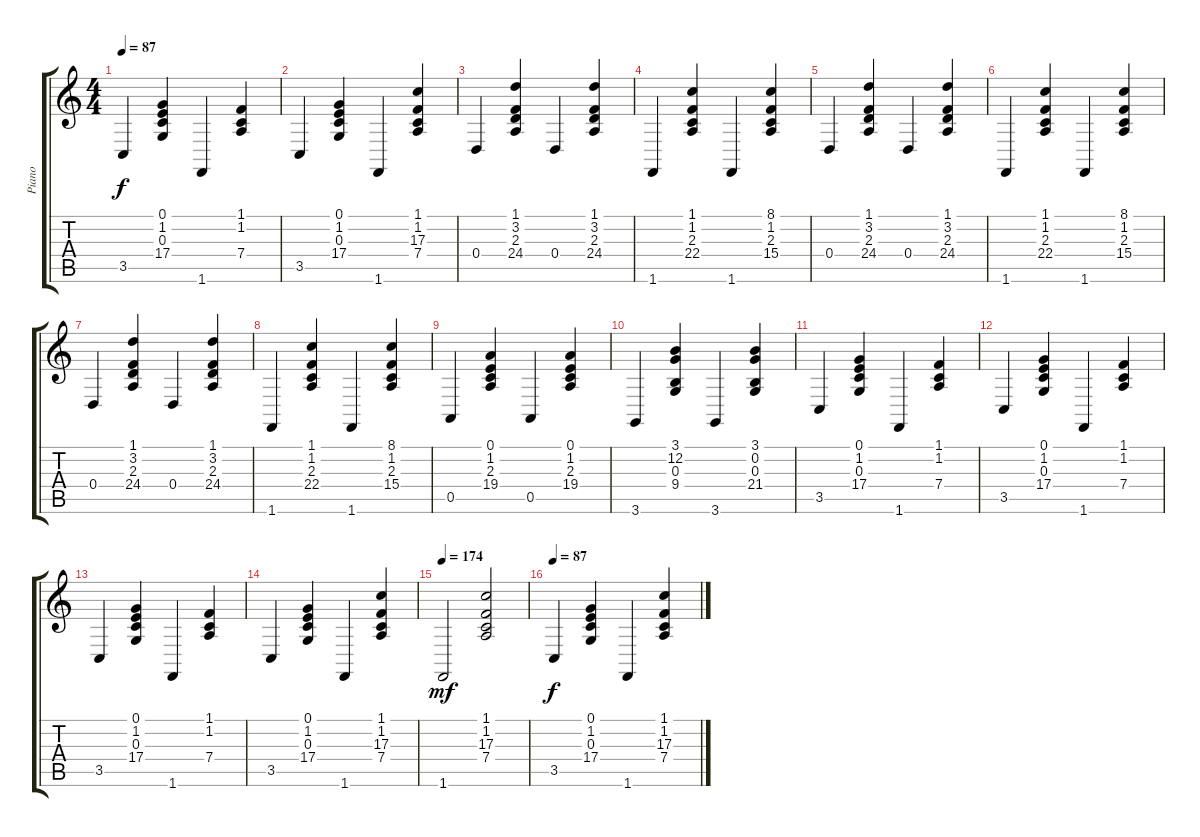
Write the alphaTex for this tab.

\track ("Piano" "Piano") {instrument acousticgrandpiano}
\staff {score tabs}
\tuning (E4 B3 G3 D3 A2 E2) {hide}
\ts (4 4)
\tempo 87
\clef g2
\ks c
3.5.4{dy f} (0.1 1.2 0.3 17.4).4 1.6.4 (1.1 1.2 7.4).4 |
3.5.4 (0.1 1.2 0.3 17.4).4 1.6.4 (1.1 1.2 17.3 7.4).4 |
0.4.4 (1.1 3.2 2.3 24.4).4 0.4.4 (1.1 3.2 2.3 24.4).4 |
1.6.4 (1.1 1.2 2.3 22.4).4 1.6.4 (8.1 1.2 2.3 15.4).4 |
0.4.4 (1.1 3.2 2.3 24.4).4 0.4.4 (1.1 3.2 2.3 24.4).4 |
1.6.4 (1.1 1.2 2.3 22.4).4 1.6.4 (8.1 1.2 2.3 15.4).4 |
0.4.4 (1.1 3.2 2.3 24.4).4 0.4.4 (1.1 3.2 2.3 24.4).4 |
1.6.4 (1.1 1.2 2.3 22.4).4 1.6.4 (8.1 1.2 2.3 15.4).4 |
0.5.4 (0.1 1.2 2.3 19.4).4 0.5.4 (0.1 1.2 2.3 19.4).4 |
3.6.4 (3.1 12.2 0.3 9.4).4 3.6.4 (3.1 0.2 0.3 21.4).4 |
3.5.4 (0.1 1.2 0.3 17.4).4 1.6.4 (1.1 1.2 7.4).4 |
3.5.4 (0.1 1.2 0.3 17.4).4 1.6.4 (1.1 1.2 7.4).4 |
3.5.4 (0.1 1.2 0.3 17.4).4 1.6.4 (1.1 1.2 7.4).4 |
3.5.4 (0.1 1.2 0.3 17.4).4 1.6.4 (1.1 1.2 17.3 7.4).4 |
\tempo 174
1.6.2{dy mf} (1.1 1.2 17.3 7.4).2 |
\tempo 87
3.5.4{dy f} (0.1 1.2 0.3 17.4).4 1.6.4 (1.1 1.2 17.3 7.4).4
